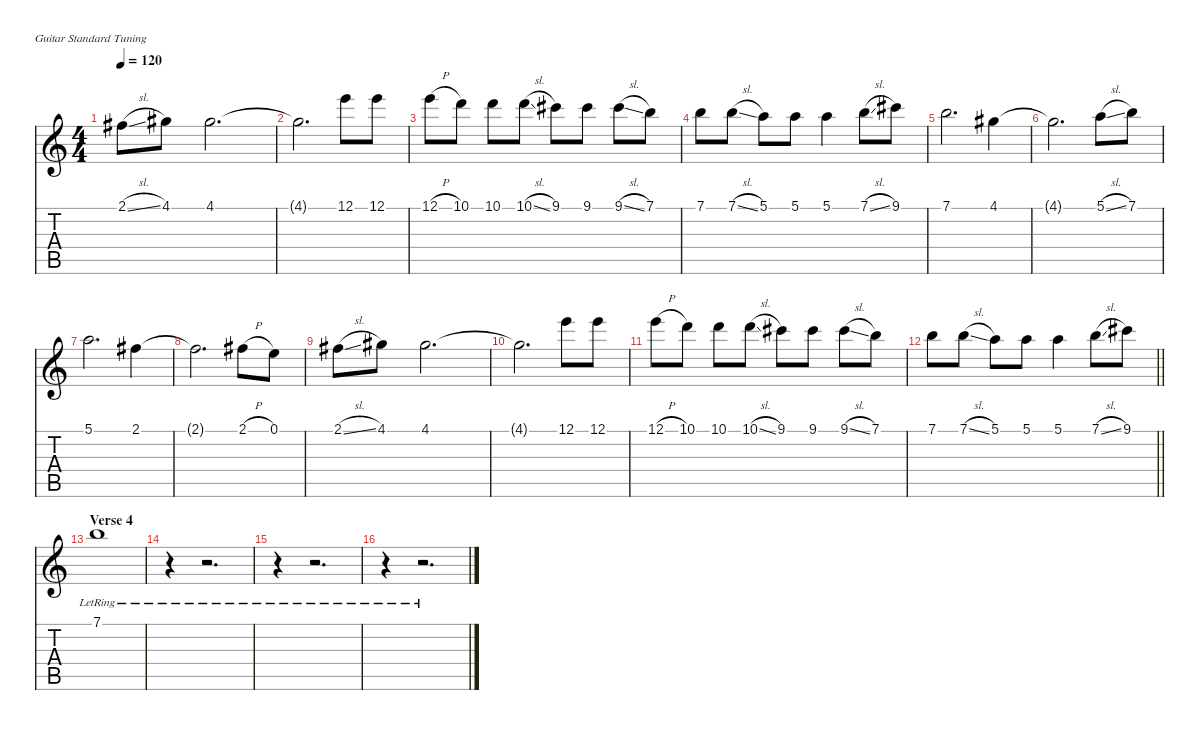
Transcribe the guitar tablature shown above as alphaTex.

\defaultSystemsLayout 4
\hideDynamics
\bracketExtendMode nobrackets
\singleTrackTrackNamePolicy hidden
\multiTrackTrackNamePolicy hidden
\firstSystemTrackNameMode fullname
\firstSystemTrackNameOrientation horizontal
\otherSystemsTrackNameOrientation horizontal
\track ("Fredrik Akesson - Acoustic Guitar 2" "s.guit.") {instrument acousticguitarsteel}
\staff {score tabs}
\tuning (E4 B3 G3 D3 A2 E2)
\ts (4 4)
\tempo 120
\clef g2
\ks c
2.1{sl acc #}.8{dy f beam Down} 4.1{acc #}.8{beam Down} 4.1{acc #}.2{d beam Down} |
4.1{t acc #}.2{d beam Down} 12.1.8{beam Down} 12.1.8{beam Down} |
12.1{h}.8{beam Down} 10.1.8{dy mp beam Down} 10.1.8{dy f beam Down} 10.1{sl}.8{beam Down} 9.1{acc #}.8{beam Down} 9.1{acc #}.8{beam Down} 9.1{sl acc #}.8{beam Down} 7.1.8{beam Down} |
7.1.8{beam Down} 7.1{sl}.8{beam Down} 5.1.8{beam Down} 5.1.8{beam Down} 5.1.4{beam Down} 7.1{sl}.8{beam Down} 9.1{acc #}.8{beam Down} |
7.1.2{d beam Down} 4.1{acc #}.4{beam Down} |
4.1{t acc #}.2{d beam Down} 5.1{sl}.8{beam Down} 7.1.8{beam Down} |
5.1.2{d beam Down} 2.1{acc #}.4{beam Down} |
2.1{t acc #}.2{d beam Down} 2.1{h acc #}.8{beam Down} 0.1.8{beam Down} |
2.1{sl acc #}.8{beam Down} 4.1{acc #}.8{beam Down} 4.1{acc #}.2{d beam Down} |
4.1{t acc #}.2{d beam Down} 12.1.8{beam Down} 12.1.8{beam Down} |
12.1{h}.8{beam Down} 10.1.8{dy mp beam Down} 10.1.8{dy f beam Down} 10.1{sl}.8{beam Down} 9.1{acc #}.8{beam Down} 9.1{acc #}.8{beam Down} 9.1{sl acc #}.8{beam Down} 7.1.8{beam Down} |
\barLineRight lightlight
7.1.8{beam Down} 7.1{sl}.8{beam Down} 5.1.8{beam Down} 5.1.8{beam Down} 5.1.4{beam Down} 7.1{sl}.8{beam Down} 9.1{acc #}.8{beam Down} |
\section ("" "Verse 4")
7.1{lr}.1{beam Down} |
r.4{beam Down} r.2{d beam Down} |
r.4{beam Down} r.2{d beam Down} |
r.4{beam Down} r.2{d beam Down}
